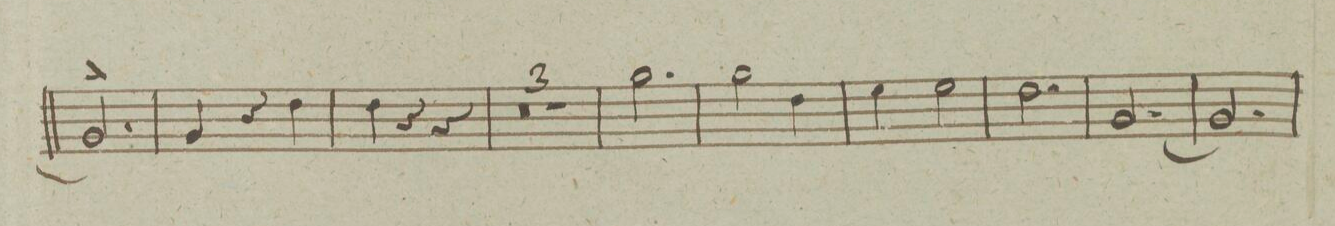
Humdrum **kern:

**kern	**dynam
*I"Cornu. Primo in F	*
*clefG2	*
*k[]	*
*M3/4	*
2.c^>/]	.
=26	=26
4c/	.
4r	.
4g\	.
=27	=27
4g\	.
4r	.
4r	.
=28	=28
1.r	.
=29	=29
=30	=30
2.r	.
=31	=31
2.cc\	.
=32	=32
2.ryy	.
=33	=33
2cc\	.
4g\	.
=34	=34
4a\	.
2a\	.
=35	=35
2.g\	.
=36	=36
[2.c/	.
=37	=37
2.c/]	.
=38	=38
*-	*-
